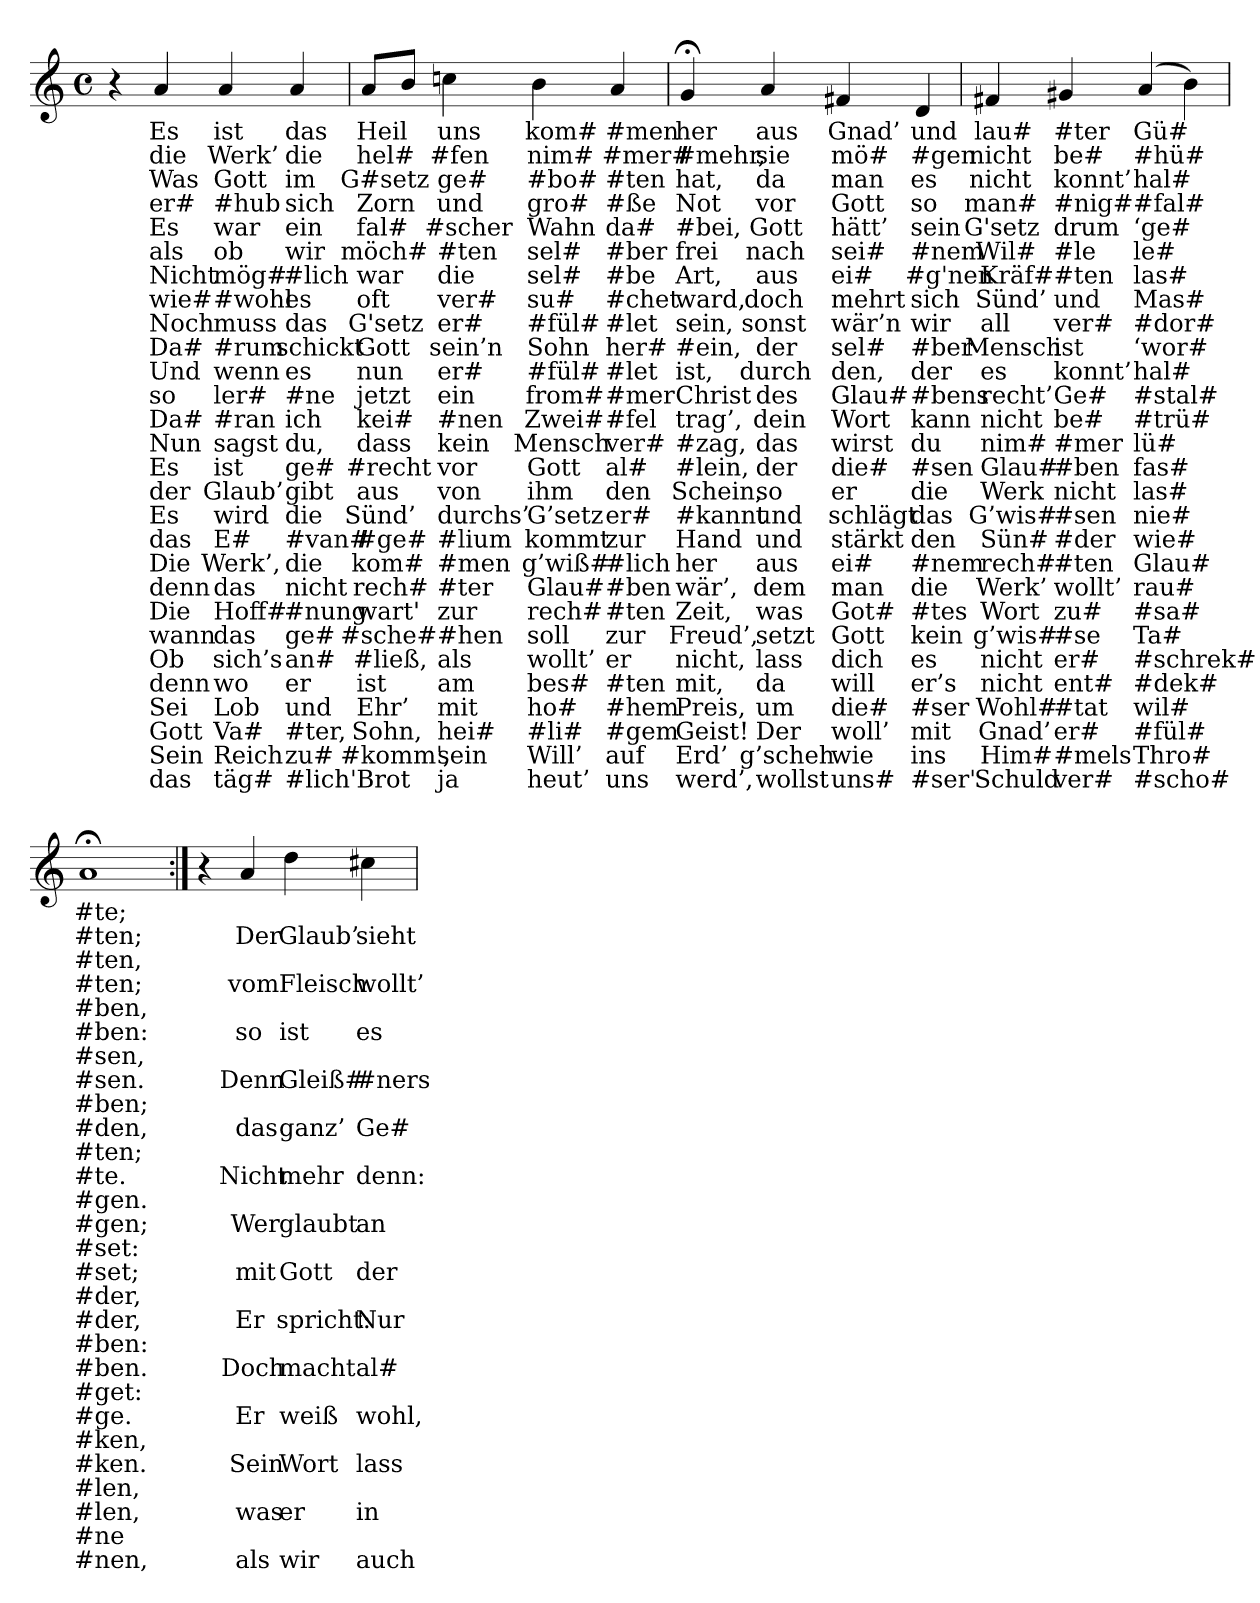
**kern	**text	**text	**text	**text	**text	**text	**text	**text	**text	**text	**text	**text	**text	**text	**text	**text	**text	**text	**text	**text	**text	**text	**text	**text	**text	**text	**text	**text
*part1	*part1	*part1	*part1	*part1	*part1	*part1	*part1	*part1	*part1	*part1	*part1	*part1	*part1	*part1	*part1	*part1	*part1	*part1	*part1	*part1	*part1	*part1	*part1	*part1	*part1	*part1	*part1	*part1
*staff1	*staff1	*staff1	*staff1	*staff1	*staff1	*staff1	*staff1	*staff1	*staff1	*staff1	*staff1	*staff1	*staff1	*staff1	*staff1	*staff1	*staff1	*staff1	*staff1	*staff1	*staff1	*staff1	*staff1	*staff1	*staff1	*staff1	*staff1	*staff1
*clefG2	*	*	*	*	*	*	*	*	*	*	*	*	*	*	*	*	*	*	*	*	*	*	*	*	*	*	*	*
*M4/4	*	*	*	*	*	*	*	*	*	*	*	*	*	*	*	*	*	*	*	*	*	*	*	*	*	*	*	*
*met(c)	*	*	*	*	*	*	*	*	*	*	*	*	*	*	*	*	*	*	*	*	*	*	*	*	*	*	*	*
=	=	=	=	=	=	=	=	=	=	=	=	=	=	=	=	=	=	=	=	=	=	=	=	=	=	=	=	=
4r	.	.	.	.	.	.	.	.	.	.	.	.	.	.	.	.	.	.	.	.	.	.	.	.	.	.	.	.
4a	Es	die	Was	er#	Es	als	Nicht	wie#	Noch	Da#	Und	so	Da#	Nun	Es	der	Es	das	Die	denn	Die	wann	Ob	denn	Sei	Gott	Sein	das
4a	ist	Werk’	Gott	#hub	war	ob	mög#	#wohl	muss	#rum	wenn	ler#	#ran	sagst	ist	Glaub’	wird	E#	Werk’,	das	Hoff#	das	sich’s	wo	Lob	Va#	Reich	täg#
4a	das	die	im	sich	ein	wir	#lich	es	das	schickt	es	#ne	ich	du,	ge#	gibt	die	#van#	die	nicht	#nung	ge#	an#	er	und	#ter,	zu#	#lich'
=	=	=	=	=	=	=	=	=	=	=	=	=	=	=	=	=	=	=	=	=	=	=	=	=	=	=	=	=
8aL	Heil	hel#	G#setz	Zorn	fal#	möch#	war	oft	G'setz	Gott	nun	jetzt	kei#	dass	#recht	aus	Sünd’	#ge#	kom#	rech#	wart'	#sche#	#ließ,	ist	Ehr’	Sohn,	#komm',	Brot
8bJ	.	.	.	.	.	.	.	.	.	.	.	.	.	.	.	.	.	.	.	.	.	.	.	.	.	.	.	.
4ccn	uns	#fen	ge#	und	#scher	#ten	die	ver#	er#	sein’n	er#	ein	#nen	kein	vor	von	durchs’	#lium	#men	#ter	zur	#hen	als	am	mit	hei#	sein	ja
4b	kom#	nim#	#bo#	gro#	Wahn	sel#	sel#	su#	#fül#	Sohn	#fül#	from#	Zwei#	Mensch	Gott	ihm	G’setz	kommt	g’wiß#	Glau#	rech#	soll	wollt’	bes#	ho#	#li#	Will’	heut’
4a	#men	#mer#	#ten	#ße	da#	#ber	#be	#chet	#let	her#	#let	#mer	#fel	ver#	al#	den	er#	zur	#lich	#ben	#ten	zur	er	#ten	#hem	#gem	auf	uns
=	=	=	=	=	=	=	=	=	=	=	=	=	=	=	=	=	=	=	=	=	=	=	=	=	=	=	=	=
4g;<	her	#mehr,	hat,	Not	#bei,	frei	Art,	ward,	sein,	#ein,	ist,	Christ	trag’,	#zag,	#lein,	Schein,	#kannt	Hand	her	wär’,	Zeit,	Freud’,	nicht,	mit,	Preis,	Geist!	Erd’	werd’,
4a	aus	sie	da	vor	Gott	nach	aus	doch	sonst	der	durch	des	dein	das	der	so	und	und	aus	dem	was	setzt	lass	da	um	Der	g’scheh	wollst
4f#	Gnad’	mö#	man	Gott	hätt’	sei#	ei#	mehrt	wär’n	sel#	den,	Glau#	Wort	wirst	die#	er	schlägt	stärkt	ei#	man	Got#	Gott	dich	will	die#	woll’	wie	uns#
4d	und	#gen	es	so	sein	#nem	#g'nen	sich	wir	#ber	der	#bens	kann	du	#sen	die	das	den	#nem	die	#tes	kein	es	er’s	#ser	mit	ins	#ser'
=	=	=	=	=	=	=	=	=	=	=	=	=	=	=	=	=	=	=	=	=	=	=	=	=	=	=	=	=
4f#	lau#	nicht	nicht	man#	G'setz	Wil#	Kräf#	Sünd’	all	Mensch	es	recht’	nicht	nim#	Glau#	Werk	G’wis#	Sün#	rech#	Werk’	Wort	g’wis#	nicht	nicht	Wohl#	Gnad’	Him#	Schuld
4g#X	#ter	be#	konnt’	#nig#	drum	#le	#ten	und	ver#	ist	konnt’	Ge#	be#	#mer	#ben	nicht	#sen	#der	#ten	wollt’	zu#	#se	er#	ent#	#tat	er#	#mels	ver#
(4a	Gü#	#hü#	hal#	#fal#	‘ge#	le#	las#	Mas#	#dor#	‘wor#	hal#	#stal#	#trü#	lü#	fas#	las#	nie#	wie#	Glau#	rau#	#sa#	Ta#	#schrek#	#dek#	wil#	#fül#	Thro#	#scho#
4b)	.	.	.	.	.	.	.	.	.	.	.	.	.	.	.	.	.	.	.	.	.	.	.	.	.	.	.	.
=	=	=	=	=	=	=	=	=	=	=	=	=	=	=	=	=	=	=	=	=	=	=	=	=	=	=	=	=
1a;<	#te;	#ten;	#ten,	#ten;	#ben,	#ben:	#sen,	#sen.	#ben;	#den,	#ten;	#te.	#gen.	#gen;	#set:	#set;	#der,	#der,	#ben:	#ben.	#get:	#ge.	#ken,	#ken.	#len,	#len,	#ne	#nen,
=:|!	=:|!	=:|!	=:|!	=:|!	=:|!	=:|!	=:|!	=:|!	=:|!	=:|!	=:|!	=:|!	=:|!	=:|!	=:|!	=:|!	=:|!	=:|!	=:|!	=:|!	=:|!	=:|!	=:|!	=:|!	=:|!	=:|!	=:|!	=:|!
4r	.	.	.	.	.	.	.	.	.	.	.	.	.	.	.	.	.	.	.	.	.	.	.	.	.	.	.	.
4a	.	Der	.	vom	.	so	.	Denn	.	das	.	Nicht	.	Wer	.	mit	.	Er	.	Doch	.	Er	.	Sein	.	was	.	als
4dd	.	Glaub’	.	Fleisch	.	ist	.	Gleiß#	.	ganz’	.	mehr	.	glaubt	.	Gott	.	spricht:	.	macht	.	weiß	.	Wort	.	er	.	wir
4cc#	.	sieht	.	wollt’	.	es	.	#ners	.	Ge#	.	denn:	.	an	.	der	.	Nur	.	al#	.	wohl,	.	lass	.	in	.	auch
=	=	=	=	=	=	=	=	=	=	=	=	=	=	=	=	=	=	=	=	=	=	=	=	=	=	=	=	=
*-	*-	*-	*-	*-	*-	*-	*-	*-	*-	*-	*-	*-	*-	*-	*-	*-	*-	*-	*-	*-	*-	*-	*-	*-	*-	*-	*-	*-
